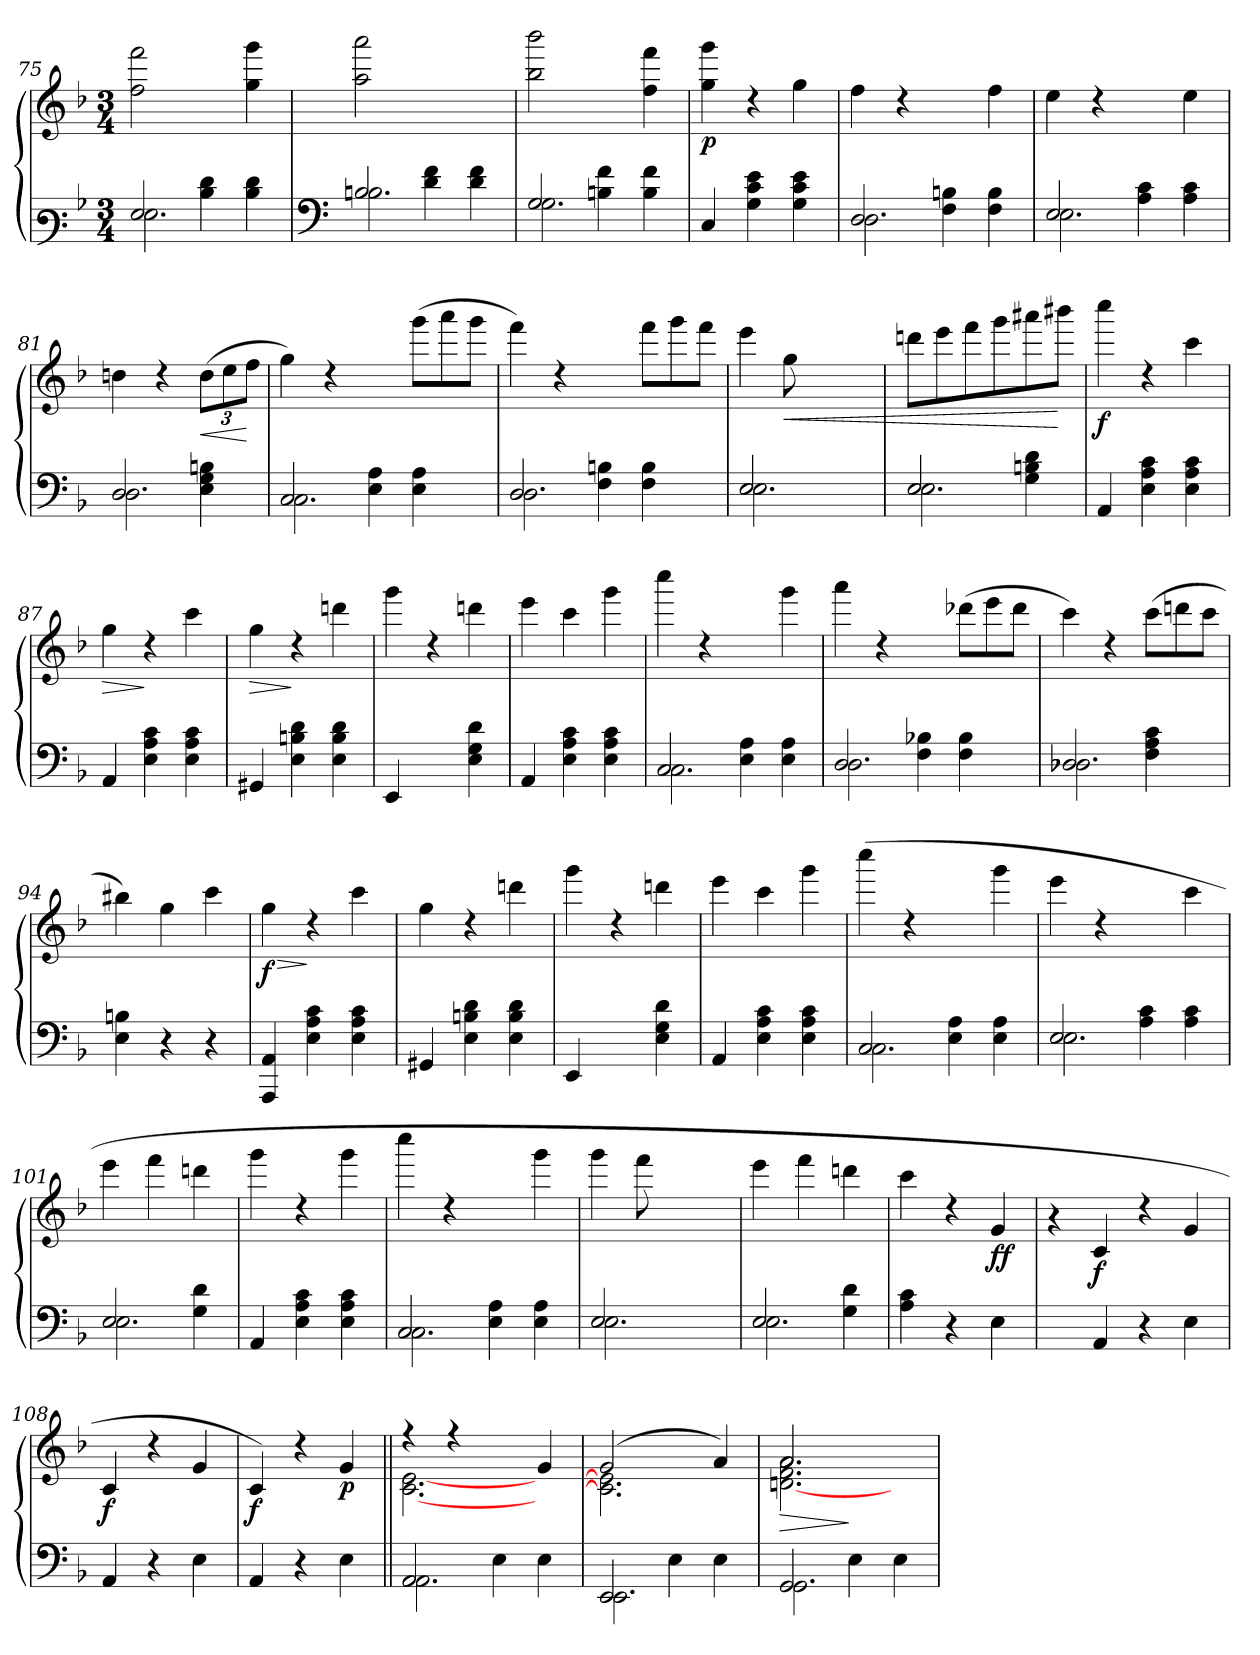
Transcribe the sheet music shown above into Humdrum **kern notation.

**kern	**kern	**dynam
*part1	*part1	*part1
*staff2	*staff1	*staff1/2
*clefF3	*clefG3	*
*k[b-]	*k[b-]	*
*M3/4	*M3/4	*
=75	=75	=75
*^	*	*
2G/	2.G\	(>2dd\ 2ddd\	.
4d\ 4f\	.	4ryy	.
4d\ 4f\	4ryy	4ee\ 4eee\	.
!!LO:PB:g=z
=76	=76	=76	=76
*clefF4	*	*	*
2B/	2.B\	2ff\ 2fff\	.
4d\ 4f\	.	2ryy	.
4d\ 4f\	4ryy	.	.
=77	=77	=77	=77
2G/	2.G\	2gg\ 2ggg\	.
4B\ 4f\	.	4ryy	.
4B\ 4f\	4ryy	4dd\ 4ddd\	.
=78	=78	=78	=78
!	!	!	!LO:DY:b
*v	*v	*	*
4C/	4ee\ 4eee\	p
4G\ 4c\ 4e\	4rb	.
4G\ 4c\ 4e\	4ee\	.
=79	=79	=79
*^	*	*
2D/	2.D\	(4dd\	.
.	.	4rb	.
4F\ 4B\	.	4ryy	.
4F\ 4B\	4ryy	4dd\	.
=80	=80	=80	=80
2E/	2.E\	4cc\	.
.	.	4rb	.
4A\ 4c\	.	4ryy	.
4A\ 4c\	4ryy	4cc\	.
=81	=81	=81	=81
2D/	2.D\	(4b\	.
.	.	4rb	.
!	!	!	!LO:HP:b
4E\ 4G\ 4B\	.	(>12b\L	<
.	.	12cc\	.
.	.	12dd\J	[
=82	=82	=82	=82
2C/	2.C\	4ee\)	.
.	.	4rb	.
4E\ 4A\	.	4ryy	.
4E\ 4A\	8ryy	(>8eee\L	.
.	4ryy	8fff\	.
8ryy	.	8eee\J	.
=83	=83	=83	=83
2D/	2.D\	4ddd\)	.
.	.	4rb	.
4F\ 4B\	.	4ryy	.
4F\ 4B\	8ryy	8ddd\L	.
.	4ryy	8eee\	.
8ryy	.	8ddd\J	.
!!LO:LB:g=z
=84	=84	=84	=84
2E/	2.E\	4ccc\	.
!	!	!	!LO:HP:b
.	.	8ee\L	<
.	.	4.ryy	.
4ryy	.	.	.
=85	=85	=85	=85
2E/	2.E\	8bb\L	.
.	.	8ccc\	.
.	.	8ddd\	.
.	.	8eee\	.
4G\ 4B\ 4d\	.	8fff#X\	.
.	.	8ggg#X\J	[
*v	*v	*	*
=86	=86	=86
!	!	!LO:DY:b
4AA/	4aaa\	f
4E\ 4A\ 4c\	4rb	.
4E\ 4A\ 4c\	4aa\	.
=87	=87	=87
!	!	!LO:HP:b
4AA/	(4ee\	>
4E\ 4A\ 4c\	4rb	]
4E\ 4A\ 4c\	4aa\	.
=88	=88	=88
!	!	!LO:HP:b
4GG#X/	4ee\	>
4E\ 4B\ 4d\	4rb	]
4E\ 4B\ 4d\	4bb\	.
=89	=89	=89
4EE/	4eee\	.
4ryy	4rb	.
4E\ 4G\ 4d\	4bb\	.
=90	=90	=90
4AA/	(4ccc\	.
4E\ 4A\ 4c\	4aa\	.
4E\ 4A\ 4c\	4eee\	.
=91	=91	=91
*^	*	*
2C/	2.C\	4aaa\	.
.	.	4rb	.
4E\ 4A\	.	4ryy	.
4E\ 4A\	4ryy	4eee\	.
!!LO:LB:g=z
=92	=92	=92	=92
2D/	2.D\	4fff\	.
.	.	4rb	.
4F\ 4B-X\	.	4ryy	.
4F\ 4B-\	8ryy	(>8bb-X\L	.
.	4ryy	8ccc\	.
8ryy	.	8bb-\J	.
=93	=93	=93	=93
2D-X/	2.D-X\	4aa\)	.
.	.	4rb	.
4F\ 4A\ 4c\	.	(>8aa\L	.
.	.	8bbn\	.
8ryy	8ryy	8aa\J	.
*v	*v	*	*
=94	=94	=94
4E\ 4B\	4gg#X\)	.
4r	4ee\	.
4r	4aa\	.
=95	=95	=95
!	!	!LO:HP:b
!	!	!LO:DY:n=1:b
4AAA/ 4AA/	4ee\	> f
4E\ 4A\ 4c\	4rb	]
4E\ 4A\ 4c\	4aa\	.
=96	=96	=96
4GG#X/	4ee\	.
4E\ 4B\ 4d\	4rb	.
4E\ 4B\ 4d\	4bb\	.
=97	=97	=97
4EE/	4eee\	.
4ryy	4rb	.
4E\ 4G\ 4d\	4bb\	.
=98	=98	=98
4AA/	(4ccc\	.
4E\ 4A\ 4c\	4aa\	.
4E\ 4A\ 4c\	4eee\	.
=99	=99	=99
*^	*	*
2C/	2.C\	(4aaa\	.
.	.	4rb	.
4E\ 4A\	.	4ryy	.
4E\ 4A\	4ryy	4eee\	.
!!LO:LB:g=z
=100	=100	=100	=100
2E/	2.E\	4ccc\	.
.	.	4rb	.
4A\ 4c\	.	4ryy	.
4A\ 4c\	4ryy	4aa\	.
=101	=101	=101	=101
2E/	2.E\	4ccc\	.
.	.	4ddd\	.
4G\ 4d\	.	4bb\	.
*v	*v	*	*
=102	=102	=102
4AA/	4eee\	.
4E\ 4A\ 4c\	4rb	.
4E\ 4A\ 4c\	4eee\	.
=103	=103	=103
*^	*	*
2C/	2.C\	4aaa\	.
.	.	4rb	.
4E\ 4A\	.	4ryy	.
4E\ 4A\	4ryy	4eee\	.
=104	=104	=104	=104
2E/	2.E\	4eee\	.
.	.	8ddd\L	.
.	.	4.ryy	.
4ryy	.	.	.
=105	=105	=105	=105
2E/	2.E\	4ccc\	.
.	.	4ddd\	.
4G\ 4d\	.	4bb\	.
*v	*v	*	*
=106	=106	=106
4A\ 4c\	4aa\	.
4r	4rb	.
!	!	!LO:DY:b
!	!	!LO:DY:n=1:b
4E\	4e/	f f
=107	=107	=107
4ryy	4r	.
!	!	!LO:DY:b
4AA/	4A/	f
4r	4rb	.
4E\	4e/	.
!!LO:LB:g=z
=108	=108	=108
!	!	!LO:DY:b
4AA/	4A/	f
4r	4rb	.
4E\	4e/	.
=109	=109	=109
!	!	!LO:DY:b
4AA/	4A/)	f
4r	4rb	.
!	!	!LO:DY:b
4E\	4e/	p
=110||	=110||	=110||
*^	*^	*
2AA/	2.AA\	4rcc	[<2.A\ [<2.c\	.
.	.	4rcc	.	.
4E\	.	4ryy	.	.
4E\	4ryy	4e/	4ryy	.
=111	=111	=111	=111	=111
2EE/	2.EE\	(>2e/	2.A\] 2.c\]	.
4E\	.	2ryy	.	.
4E\	4ryy	.	4f/)	.
=112	=112	=112	=112	=112
!	!	!	!	!LO:HP:b
2GG/	2.GG\	2f/	[<2.B\ 2.d\ 2.f\	>
4E\	.	4ryy	.	]
4E\	4ryy	4ryy	4ryy	.
*v	*v	*	*	*
*	*v	*v	*
=	=	=
*-	*-	*-
